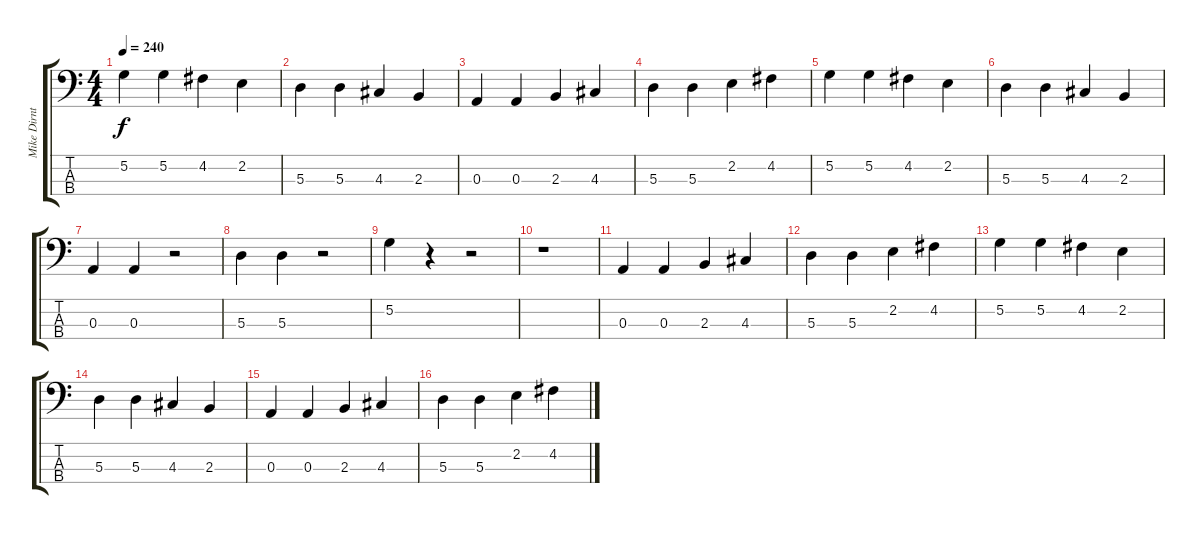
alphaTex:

\track ("Mike Dirnt" "Mike Dirnt") {instrument electricbasspick}
\staff {score tabs}
\tuning (G2 D2 A1 E1) {hide}
\ts (4 4)
\tempo 240
\clef f4
\ks c
5.2.4{dy f} 5.2.4 4.2.4 2.2.4 |
5.3.4 5.3.4 4.3.4 2.3.4 |
0.3.4 0.3.4 2.3.4 4.3.4 |
5.3.4 5.3.4 2.2.4 4.2.4 |
5.2.4 5.2.4 4.2.4 2.2.4 |
5.3.4 5.3.4 4.3.4 2.3.4 |
0.3.4 0.3.4 r.2 |
5.3.4 5.3.4 r.2 |
5.2.4 r.4 r.2 |
r.1 |
0.3.4 0.3.4 2.3.4 4.3.4 |
5.3.4 5.3.4 2.2.4 4.2.4 |
5.2.4 5.2.4 4.2.4 2.2.4 |
5.3.4 5.3.4 4.3.4 2.3.4 |
0.3.4 0.3.4 2.3.4 4.3.4 |
5.3.4 5.3.4 2.2.4 4.2.4
